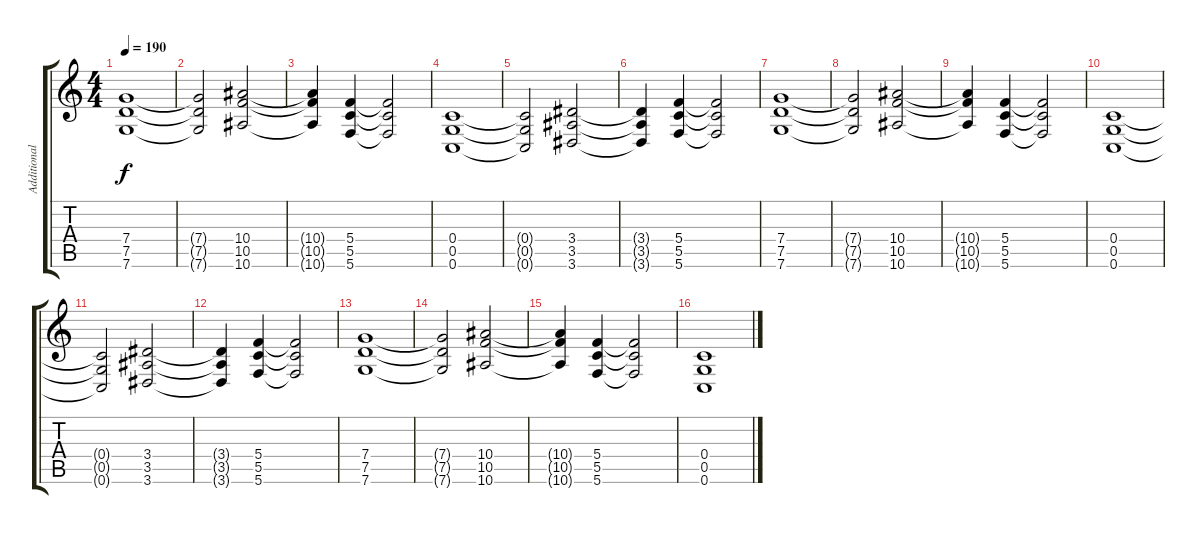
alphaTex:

\track ("Additional Guitar" "Additional") {instrument distortionguitar}
\staff {score tabs}
\tuning (D4 A3 F3 C3 G2 C2) {hide}
\ts (4 4)
\tempo 190
\clef g2
\ks c
(7.4 7.5 7.6).1{dy f} |
(7.4{t} 7.5{t} 7.6{t}).2 (10.4 10.5 10.6).2 |
(10.4{t} 10.5{t} 10.6{t}).4 (5.4 5.5 5.6).4 (5.4{t} 5.5{t} 5.6{t}).2 |
(0.4 0.5 0.6).1 |
(0.4{t} 0.5{t} 0.6{t}).2 (3.4 3.5 3.6).2 |
(3.4{t} 3.5{t} 3.6{t}).4 (5.4 5.5 5.6).4 (5.4{t} 5.5{t} 5.6{t}).2 |
(7.4 7.5 7.6).1 |
(7.4{t} 7.5{t} 7.6{t}).2 (10.4 10.5 10.6).2 |
(10.4{t} 10.5{t} 10.6{t}).4 (5.4 5.5 5.6).4 (5.4{t} 5.5{t} 5.6{t}).2 |
(0.4 0.5 0.6).1 |
(0.4{t} 0.5{t} 0.6{t}).2 (3.4 3.5 3.6).2 |
(3.4{t} 3.5{t} 3.6{t}).4 (5.4 5.5 5.6).4 (5.4{t} 5.5{t} 5.6{t}).2 |
(7.4 7.5 7.6).1 |
(7.4{t} 7.5{t} 7.6{t}).2 (10.4 10.5 10.6).2 |
(10.4{t} 10.5{t} 10.6{t}).4 (5.4 5.5 5.6).4 (5.4{t} 5.5{t} 5.6{t}).2 |
(0.4 0.5 0.6).1
